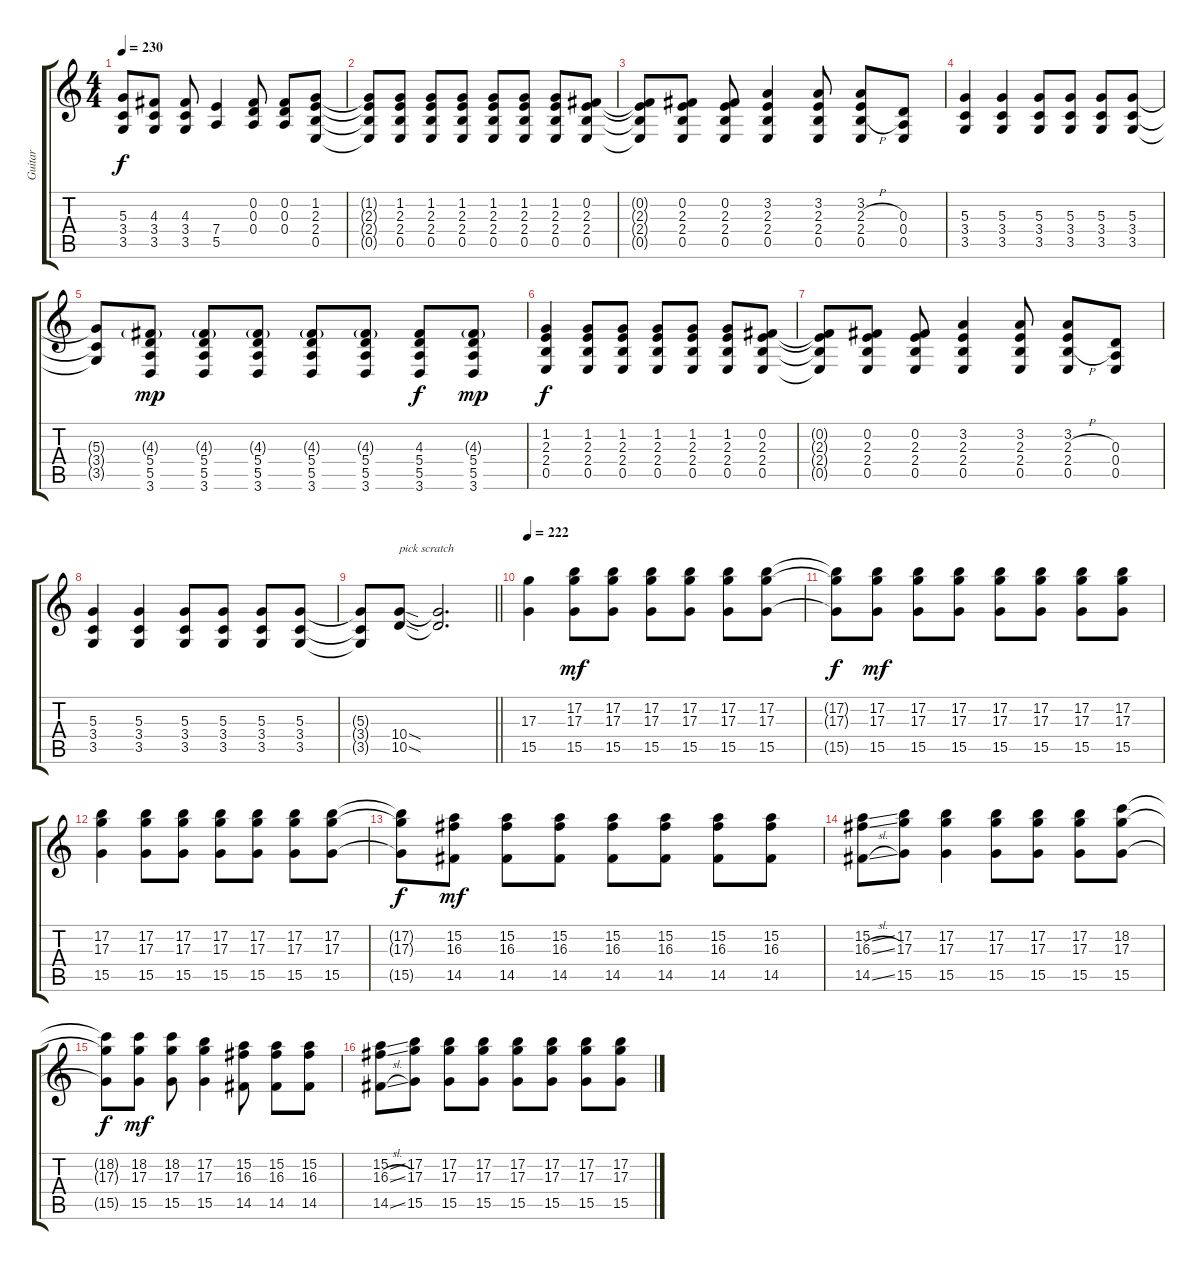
\track ("Guitar" "Guitar") {instrument distortionguitar}
\staff {score tabs}
\tuning (B3 Gb3 D3 A2 E2 B1) {hide}
\ts (4 4)
\tempo 230
\clef g2
\ks c
(5.3{t} 3.4{t} 3.5{t}).8{dy f} (4.3 3.4 3.5).8 (4.3 3.4 3.5).8 (7.4 5.5).4 (0.2 0.3 0.4).8 (0.2 0.3 0.4).8 (1.2 2.3 2.4 0.5).8 |
(1.2{t} 2.3{t} 2.4{t} 0.5{t}).8 (1.2 2.3 2.4 0.5).8 (1.2 2.3 2.4 0.5).8 (1.2 2.3 2.4 0.5).8 (1.2 2.3 2.4 0.5).8 (1.2 2.3 2.4 0.5).8 (1.2 2.3 2.4 0.5).8 (0.2 2.3 2.4 0.5).8 |
(0.2{t} 2.3{t} 2.4{t} 0.5{t}).8 (0.2 2.3 2.4 0.5).8 (0.2 2.3 2.4 0.5).8 (3.2 2.3 2.4 0.5).4 (3.2 2.3 2.4 0.5).8 (3.2 2.3{h} 2.4{h} 0.5).8 (0.3 0.4 0.5).8 |
(5.3 3.4 3.5).4 (5.3 3.4 3.5).4 (5.3 3.4 3.5).8 (5.3 3.4 3.5).8 (5.3 3.4 3.5).8 (5.3 3.4 3.5).8 |
(5.3{t} 3.4{t} 3.5{t}).8 (4.3{g} 5.4 5.5 3.6).8{dy mp} (4.3{g} 5.4 5.5 3.6).8 (4.3{g} 5.4 5.5 3.6).8 (4.3{g} 5.4 5.5 3.6).8 (4.3{g} 5.4 5.5 3.6).8 (4.3 5.4 5.5 3.6).8{dy f} (4.3{g} 5.4 5.5 3.6).8{dy mp} |
(1.2 2.3 2.4 0.5).4{dy f} (1.2 2.3 2.4 0.5).8 (1.2 2.3 2.4 0.5).8 (1.2 2.3 2.4 0.5).8 (1.2 2.3 2.4 0.5).8 (1.2 2.3 2.4 0.5).8 (0.2 2.3 2.4 0.5).8 |
(0.2{t} 2.3{t} 2.4{t} 0.5{t}).8 (0.2 2.3 2.4 0.5).8 (0.2 2.3 2.4 0.5).8 (3.2 2.3 2.4 0.5).4 (3.2 2.3 2.4 0.5).8 (3.2 2.3{h} 2.4{h} 0.5).8 (0.3 0.4 0.5).8 |
(5.3 3.4 3.5).4 (5.3 3.4 3.5).4 (5.3 3.4 3.5).8 (5.3 3.4 3.5).8 (5.3 3.4 3.5).8 (5.3 3.4 3.5).8 |
\barLineRight lightlight
(5.3{t} 3.4{t} 3.5{t}).8 (10.4{sod} 10.5{sod}).8{txt "pick scratch"} (10.4{t} 10.5{t}).2{d} |
\section ("" "")
\tempo 222
(17.3 15.5).4 (17.2 17.3 15.5).8{dy mf} (17.2 17.3 15.5).8 (17.2 17.3 15.5).8 (17.2 17.3 15.5).8 (17.2 17.3 15.5).8 (17.2 17.3 15.5).8 |
(17.2{t} 17.3{t} 15.5{t}).8{dy f} (17.2 17.3 15.5).8{dy mf} (17.2 17.3 15.5).8 (17.2 17.3 15.5).8 (17.2 17.3 15.5).8 (17.2 17.3 15.5).8 (17.2 17.3 15.5).8 (17.2 17.3 15.5).8 |
(17.2 17.3 15.5).4 (17.2 17.3 15.5).8 (17.2 17.3 15.5).8 (17.2 17.3 15.5).8 (17.2 17.3 15.5).8 (17.2 17.3 15.5).8 (17.2 17.3 15.5).8 |
(17.2{t} 17.3{t} 15.5{t}).8{dy f} (15.2 16.3 14.5).8{dy mf} (15.2 16.3 14.5).8 (15.2 16.3 14.5).8 (15.2 16.3 14.5).8 (15.2 16.3 14.5).8 (15.2 16.3 14.5).8 (15.2 16.3 14.5).8 |
(15.2{ss} 16.3{sl} 14.5{sl}).8 (17.2 17.3 15.5).8 (17.2 17.3 15.5).4 (17.2 17.3 15.5).8 (17.2 17.3 15.5).8 (17.2 17.3 15.5).8 (18.2 17.3 15.5).8 |
(18.2{t} 17.3{t} 15.5{t}).8{dy f} (18.2 17.3 15.5).8{dy mf} (18.2 17.3 15.5).8 (17.2 17.3 15.5).4 (15.2 16.3 14.5).8 (15.2 16.3 14.5).8 (15.2 16.3 14.5).8 |
(15.2{ss} 16.3{sl} 14.5{sl}).8 (17.2 17.3 15.5).8 (17.2 17.3 15.5).8 (17.2 17.3 15.5).8 (17.2 17.3 15.5).8 (17.2 17.3 15.5).8 (17.2 17.3 15.5).8 (17.2 17.3 15.5).8
